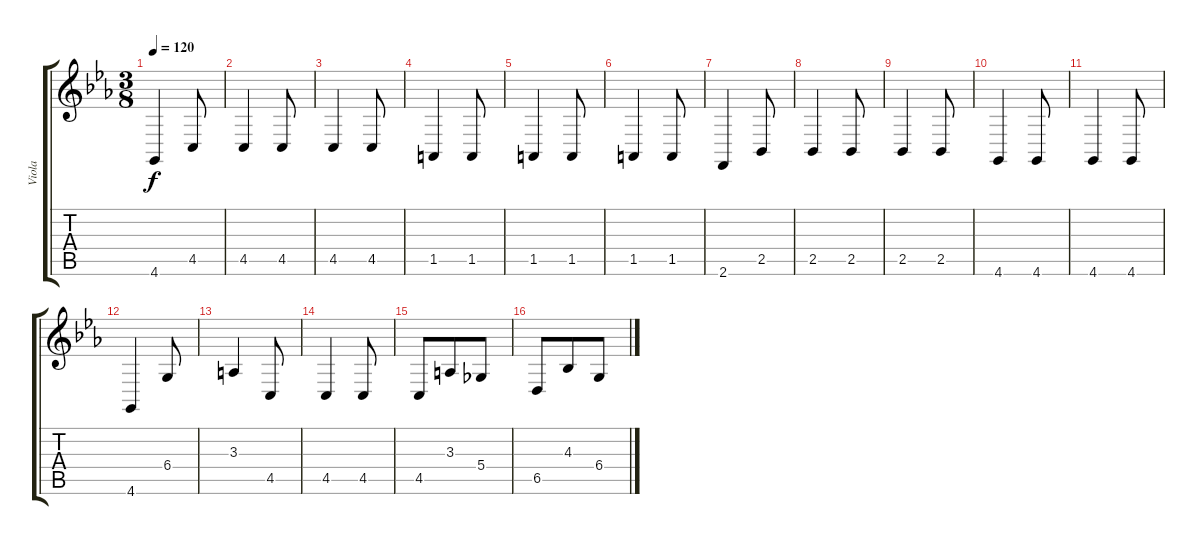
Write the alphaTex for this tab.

\track ("Viola" "Viola") {instrument viola}
\staff {score tabs}
\tuning (Eb4 Bb3 Gb3 Db3 Ab2 Eb2) {hide}
\ts (3 8)
\tempo 120
\clef g2
\ks eb
4.6.4{dy f} 4.5.8 |
4.5.4 4.5.8 |
4.5.4 4.5.8 |
1.5.4 1.5.8 |
1.5.4 1.5.8 |
1.5.4 1.5.8 |
2.6.4 2.5.8 |
2.5.4 2.5.8 |
2.5.4 2.5.8 |
4.6.4 4.6.8 |
4.6.4 4.6.8 |
4.6.4 6.4.8 |
3.3.4 4.5.8 |
4.5.4 4.5.8 |
4.5.8 3.3.8 5.4.8 |
6.5.8 4.3.8 6.4.8
